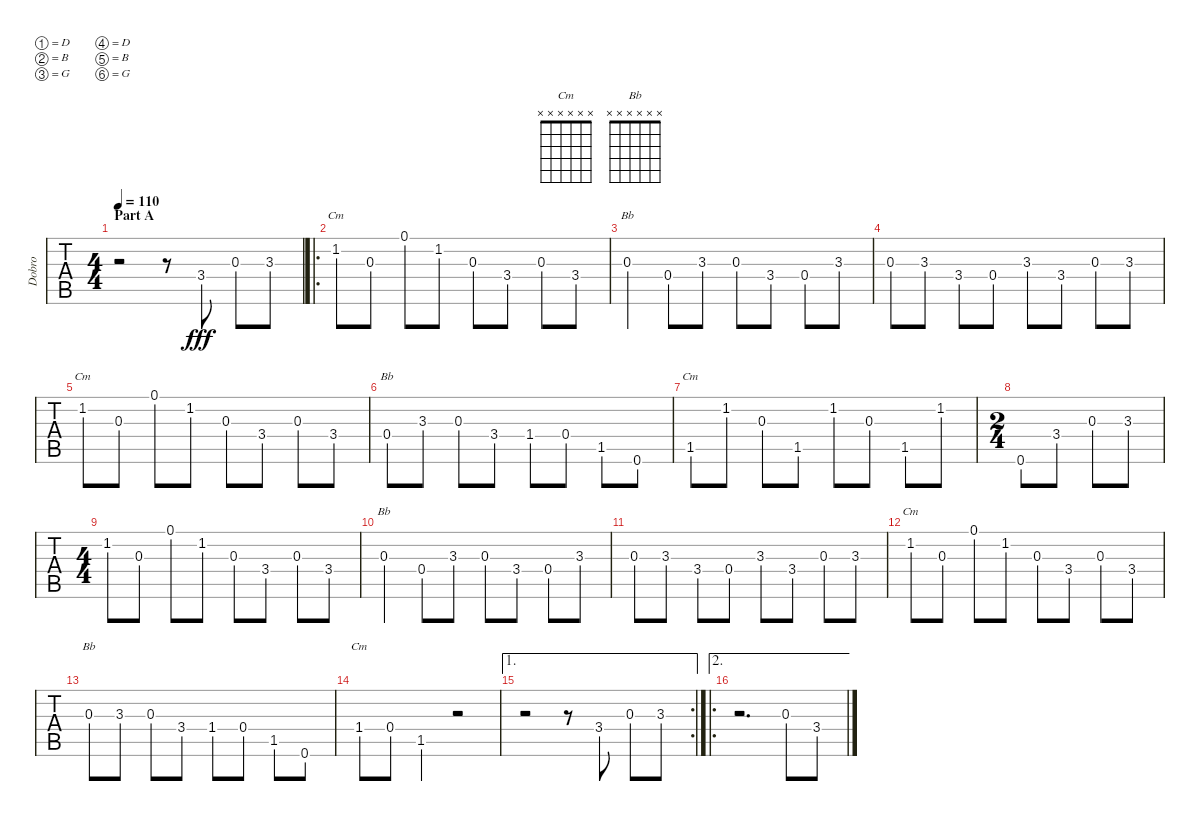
\bracketExtendMode groupsimilarinstruments
\multiBarRest
\track ("Dobro" "Dobro") {instrument acousticguitarsteel}
\staff {tabs}
\tuning (D4 B3 G3 D3 B2 G2)
\displaytranspose 0
\chord ("Cm" x x x x x x)
\chord ("Bb" x x x x x x)
\ts (4 4)
\section ("" "Part A")
\tempo 110
\clef g2
\ks cminor
r.2{dy fff instrument acousticguitarsteel} r.8 3.4{acc forcenatural}.8 0.3{acc forcenatural}.8 3.3{acc b}.8 |
\ro
1.2{acc forcenatural}.8{ch "Cm"} 0.3{acc forcenatural}.8 0.1{acc forcenatural}.8 1.2{acc forcenatural}.8 0.3{acc forcenatural}.8 3.4{acc forcenatural}.8 0.3{acc forcenatural}.8 3.4{acc forcenatural}.8 |
0.3{acc forcenatural}.4{ch "Bb"} 0.4{acc forcenatural}.8 3.3{acc b}.8 0.3{acc forcenatural}.8 3.4{acc forcenatural}.8 0.4{acc forcenatural}.8 3.3{acc b}.8 |
0.3{acc forcenatural}.8 3.3{acc b}.8 3.4{acc forcenatural}.8 0.4{acc forcenatural}.8 3.3{acc b}.8 3.4{acc forcenatural}.8 0.3{acc forcenatural}.8 3.3{acc b}.8 |
1.2{acc forcenatural}.8{ch "Cm"} 0.3{acc forcenatural}.8 0.1{acc forcenatural}.8 1.2{acc forcenatural}.8 0.3{acc forcenatural}.8 3.4{acc forcenatural}.8 0.3{acc forcenatural}.8 3.4{acc forcenatural}.8 |
0.4{acc forcenatural}.8{ch "Bb"} 3.3{acc b}.8 0.3{acc forcenatural}.8 3.4{acc forcenatural}.8 1.4{acc b}.8 0.4{acc forcenatural}.8 1.5{acc forcenatural}.8 0.6{acc forcenatural}.8 |
1.5{acc forcenatural}.8{ch "Cm"} 1.2{acc forcenatural}.8 0.3{acc forcenatural}.8 1.5{acc forcenatural}.8 1.2{acc forcenatural}.8 0.3{acc forcenatural}.8 1.5{acc forcenatural}.8 1.2{acc forcenatural}.8 |
\ts (2 4)
0.6{acc forcenatural}.8 3.4{acc forcenatural}.8 0.3{acc forcenatural}.8 3.3{acc b}.8 |
\ts (4 4)
1.2{acc forcenatural}.8 0.3{acc forcenatural}.8 0.1{acc forcenatural}.8 1.2{acc forcenatural}.8 0.3{acc forcenatural}.8 3.4{acc forcenatural}.8 0.3{acc forcenatural}.8 3.4{acc forcenatural}.8 |
0.3{acc forcenatural}.4{ch "Bb"} 0.4{acc forcenatural}.8 3.3{acc b}.8 0.3{acc forcenatural}.8 3.4{acc forcenatural}.8 0.4{acc forcenatural}.8 3.3{acc b}.8 |
0.3{acc forcenatural}.8 3.3{acc b}.8 3.4{acc forcenatural}.8 0.4{acc forcenatural}.8 3.3{acc b}.8 3.4{acc forcenatural}.8 0.3{acc forcenatural}.8 3.3{acc b}.8 |
1.2{acc forcenatural}.8{ch "Cm"} 0.3{acc forcenatural}.8 0.1{acc forcenatural}.8 1.2{acc forcenatural}.8 0.3{acc forcenatural}.8 3.4{acc forcenatural}.8 0.3{acc forcenatural}.8 3.4{acc forcenatural}.8 |
0.3{acc forcenatural}.8{ch "Bb"} 3.3{acc b}.8 0.3{acc forcenatural}.8 3.4{acc forcenatural}.8 1.4{acc b}.8 0.4{acc forcenatural}.8 1.5{acc forcenatural}.8 0.6{acc forcenatural}.8 |
1.4{acc b}.8{ch "Cm"} 0.4{acc forcenatural}.8 1.5{acc forcenatural}.4 r.2 |
\ae 1
\rc 2
\beaming (8 2 2 2 2)
r.2 r.8 3.4{acc forcenatural}.8 0.3{acc forcenatural}.8 3.3{acc b}.8 |
\ae 2
\ro
r.2{d} 0.3{acc forcenatural}.8 3.4{acc forcenatural}.8
